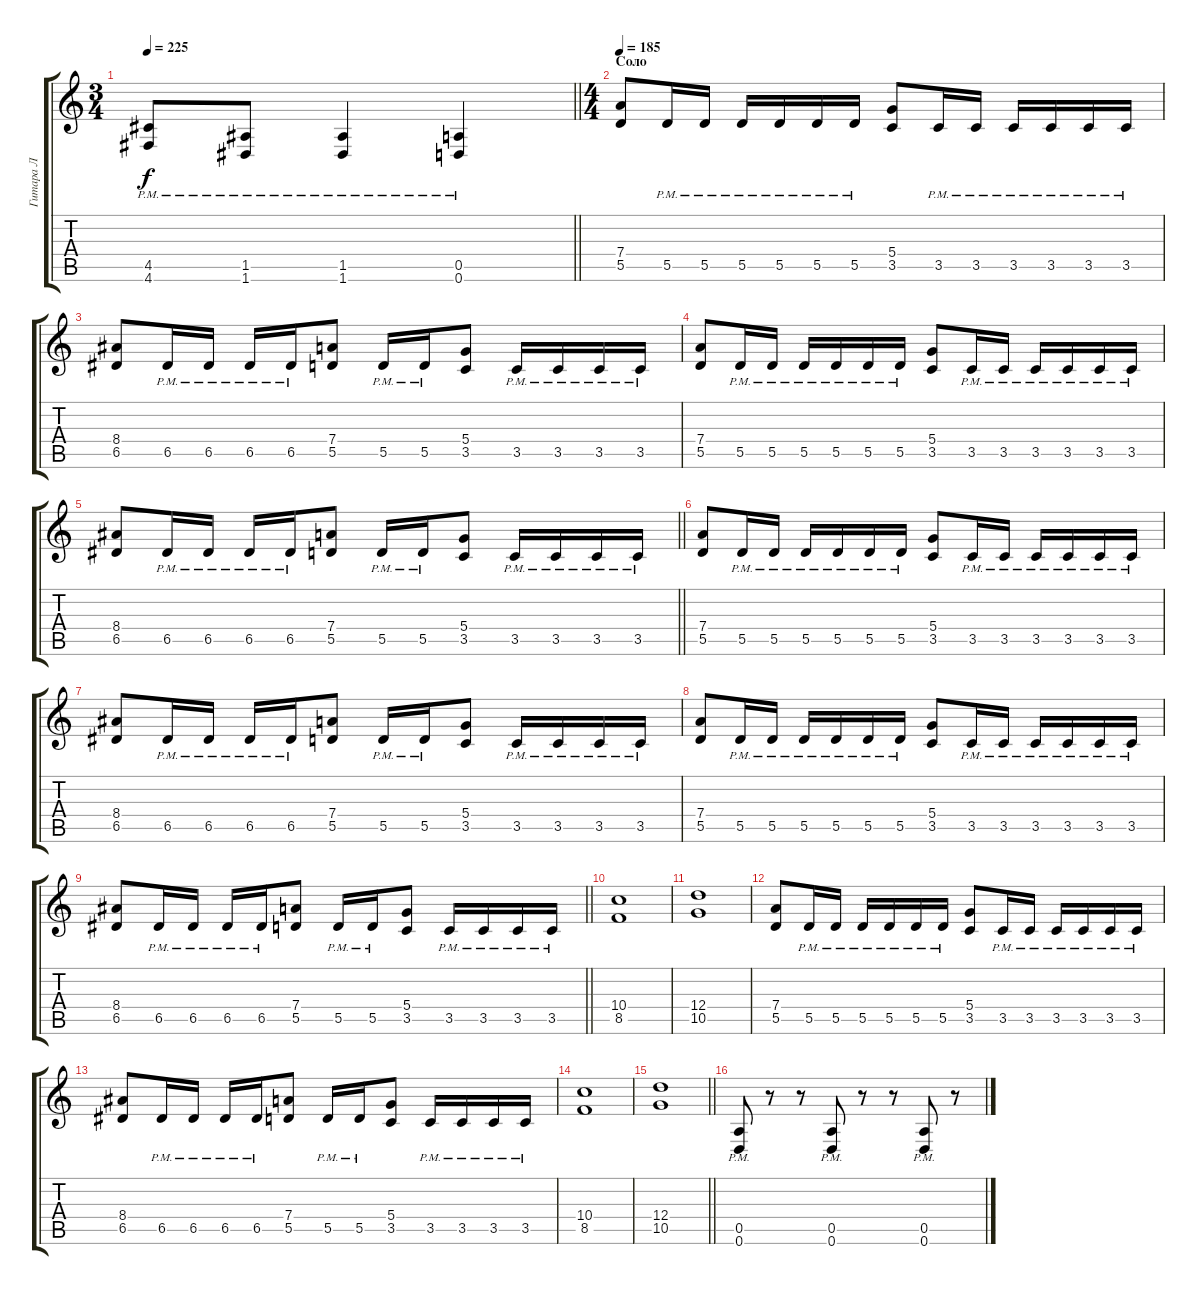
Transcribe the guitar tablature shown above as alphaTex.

\track ("Гитара Л" "Гитара Л") {instrument overdrivenguitar}
\staff {score tabs}
\tuning (E4 B3 G3 D3 A2 D2) {hide}
\ts (3 4)
\tempo 225
\clef g2
\barLineRight lightlight
\ks c
(4.5{pm} 4.6{pm}).8{dy f} (1.5{pm} 1.6{pm}).8 (1.5{pm} 1.6{pm}).4 (0.5{pm} 0.6{pm}).4 |
\ts (4 4)
\section ("" "Соло")
\tempo 185
(7.4 5.5).8 5.5{pm}.16 5.5{pm}.16 5.5{pm}.16 5.5{pm}.16 5.5{pm}.16 5.5{pm}.16 (5.4 3.5).8 3.5{pm}.16 3.5{pm}.16 3.5{pm}.16 3.5{pm}.16 3.5{pm}.16 3.5{pm}.16 |
(8.4 6.5).8 6.5{pm}.16 6.5{pm}.16 6.5{pm}.16 6.5{pm}.16 (7.4 5.5).8 5.5{pm}.16 5.5{pm}.16 (5.4 3.5).8 3.5{pm}.16 3.5{pm}.16 3.5{pm}.16 3.5{pm}.16 |
(7.4 5.5).8 5.5{pm}.16 5.5{pm}.16 5.5{pm}.16 5.5{pm}.16 5.5{pm}.16 5.5{pm}.16 (5.4 3.5).8 3.5{pm}.16 3.5{pm}.16 3.5{pm}.16 3.5{pm}.16 3.5{pm}.16 3.5{pm}.16 |
\barLineRight lightlight
(8.4 6.5).8 6.5{pm}.16 6.5{pm}.16 6.5{pm}.16 6.5{pm}.16 (7.4 5.5).8 5.5{pm}.16 5.5{pm}.16 (5.4 3.5).8 3.5{pm}.16 3.5{pm}.16 3.5{pm}.16 3.5{pm}.16 |
(7.4 5.5).8 5.5{pm}.16 5.5{pm}.16 5.5{pm}.16 5.5{pm}.16 5.5{pm}.16 5.5{pm}.16 (5.4 3.5).8 3.5{pm}.16 3.5{pm}.16 3.5{pm}.16 3.5{pm}.16 3.5{pm}.16 3.5{pm}.16 |
(8.4 6.5).8 6.5{pm}.16 6.5{pm}.16 6.5{pm}.16 6.5{pm}.16 (7.4 5.5).8 5.5{pm}.16 5.5{pm}.16 (5.4 3.5).8 3.5{pm}.16 3.5{pm}.16 3.5{pm}.16 3.5{pm}.16 |
(7.4 5.5).8 5.5{pm}.16 5.5{pm}.16 5.5{pm}.16 5.5{pm}.16 5.5{pm}.16 5.5{pm}.16 (5.4 3.5).8 3.5{pm}.16 3.5{pm}.16 3.5{pm}.16 3.5{pm}.16 3.5{pm}.16 3.5{pm}.16 |
\barLineRight lightlight
(8.4 6.5).8 6.5{pm}.16 6.5{pm}.16 6.5{pm}.16 6.5{pm}.16 (7.4 5.5).8 5.5{pm}.16 5.5{pm}.16 (5.4 3.5).8 3.5{pm}.16 3.5{pm}.16 3.5{pm}.16 3.5{pm}.16 |
(10.4 8.5).1 |
(12.4 10.5).1 |
(7.4 5.5).8 5.5{pm}.16 5.5{pm}.16 5.5{pm}.16 5.5{pm}.16 5.5{pm}.16 5.5{pm}.16 (5.4 3.5).8 3.5{pm}.16 3.5{pm}.16 3.5{pm}.16 3.5{pm}.16 3.5{pm}.16 3.5{pm}.16 |
(8.4 6.5).8 6.5{pm}.16 6.5{pm}.16 6.5{pm}.16 6.5{pm}.16 (7.4 5.5).8 5.5{pm}.16 5.5{pm}.16 (5.4 3.5).8 3.5{pm}.16 3.5{pm}.16 3.5{pm}.16 3.5{pm}.16 |
(10.4 8.5).1 |
\barLineRight lightlight
(12.4 10.5).1 |
(0.5{pm} 0.6{pm}).8 r.8 r.8 (0.5{pm} 0.6{pm}).8 r.8 r.8 (0.5{pm} 0.6{pm}).8 r.8
